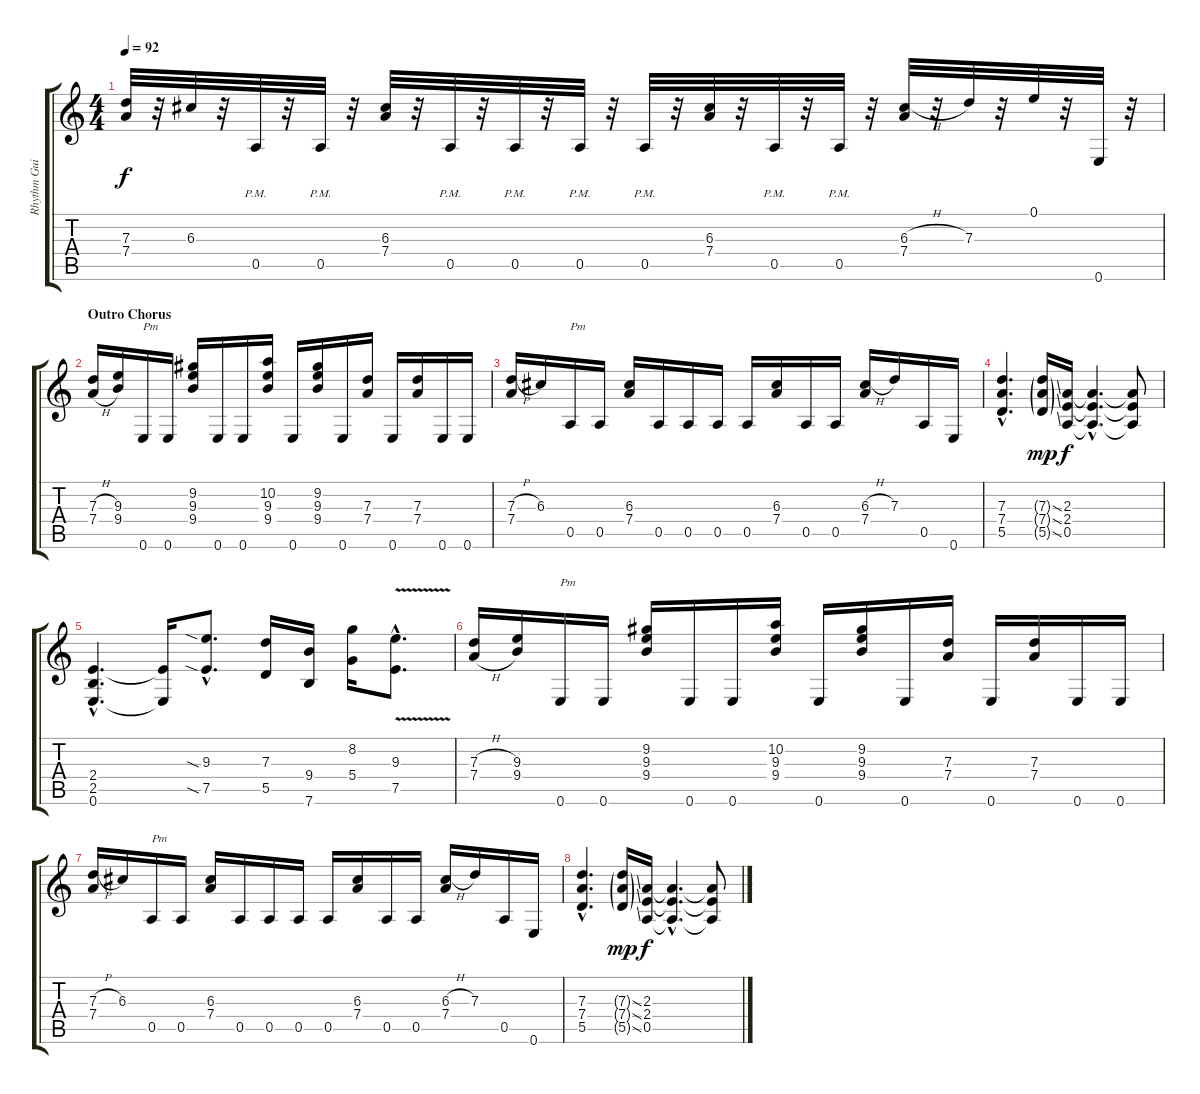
\track ("Rhythm Guitar" "Rhythm Gui") {instrument distortionguitar}
\staff {score tabs}
\tuning (E4 B3 G3 D3 A2 E2) {hide}
\ts (4 4)
\tempo 92
\clef g2
\ks c
(7.3 7.4).32{dy f} r.32 6.3.32 r.32 0.5{pm}.32 r.32 0.5{pm}.32 r.32 (6.3 7.4).32 r.32 0.5{pm}.32 r.32 0.5{pm}.32 r.32 0.5{pm}.32 r.32 0.5{pm}.32 r.32 (6.3 7.4).32 r.32 0.5{pm}.32 r.32 0.5{pm}.32 r.32 (6.3{h} 7.4).32 r.32 7.3.32 r.32 0.1.32 r.32 0.6.32 r.32 |
\section ("" "Outro Chorus")
(7.3{h} 7.4{h}).16 (9.3 9.4).16 0.6.16{txt "Pm"} 0.6.16 (9.2 9.3 9.4).16 0.6.16 0.6.16 (10.2 9.3 9.4).16 0.6.16 (9.2 9.3 9.4).16 0.6.16 (7.3 7.4).16 0.6.16 (7.3 7.4).16 0.6.16 0.6.16 |
(7.3{h} 7.4).16 6.3.16 0.5.16{txt "Pm"} 0.5.16 (6.3 7.4).16 0.5.16 0.5.16 0.5.16 0.5.16 (6.3 7.4).16 0.5.16 0.5.16 (6.3{h} 7.4).16 7.3.16 0.5.16 0.6.16 |
(7.3{hac} 7.4{hac} 5.5{hac}).4{d} (7.3{ss g} 7.4{ss g} 5.5{ss g}).16{dy mp} (2.3 2.4 0.5).16{dy f} (2.3{hac t} 2.4{hac t} 0.5{hac t}).4{d} (2.3{t} 2.4{t} 0.5{t}).8 |
(2.4{hac} 2.5{hac} 0.6{hac}).4{d} (2.4{t} 0.6{t}).16 (9.3{sia hac} 7.5{sia hac}).8{d} (7.3 5.5).16 (9.4 7.6).16 (8.2 5.4).16 (9.3{v hac} 7.5{hac}).8{d} |
(7.3{h} 7.4{h}).16 (9.3 9.4).16 0.6.16{txt "Pm"} 0.6.16 (9.2 9.3 9.4).16 0.6.16 0.6.16 (10.2 9.3 9.4).16 0.6.16 (9.2 9.3 9.4).16 0.6.16 (7.3 7.4).16 0.6.16 (7.3 7.4).16 0.6.16 0.6.16 |
(7.3{h} 7.4).16 6.3.16 0.5.16{txt "Pm"} 0.5.16 (6.3 7.4).16 0.5.16 0.5.16 0.5.16 0.5.16 (6.3 7.4).16 0.5.16 0.5.16 (6.3{h} 7.4).16 7.3.16 0.5.16 0.6.16 |
(7.3{hac} 7.4{hac} 5.5{hac}).4{d} (7.3{ss g} 7.4{ss g} 5.5{ss g}).16{dy mp} (2.3 2.4 0.5).16{dy f} (2.3{hac t} 2.4{hac t} 0.5{hac t}).4{d} (2.3{t} 2.4{t} 0.5{t}).8
